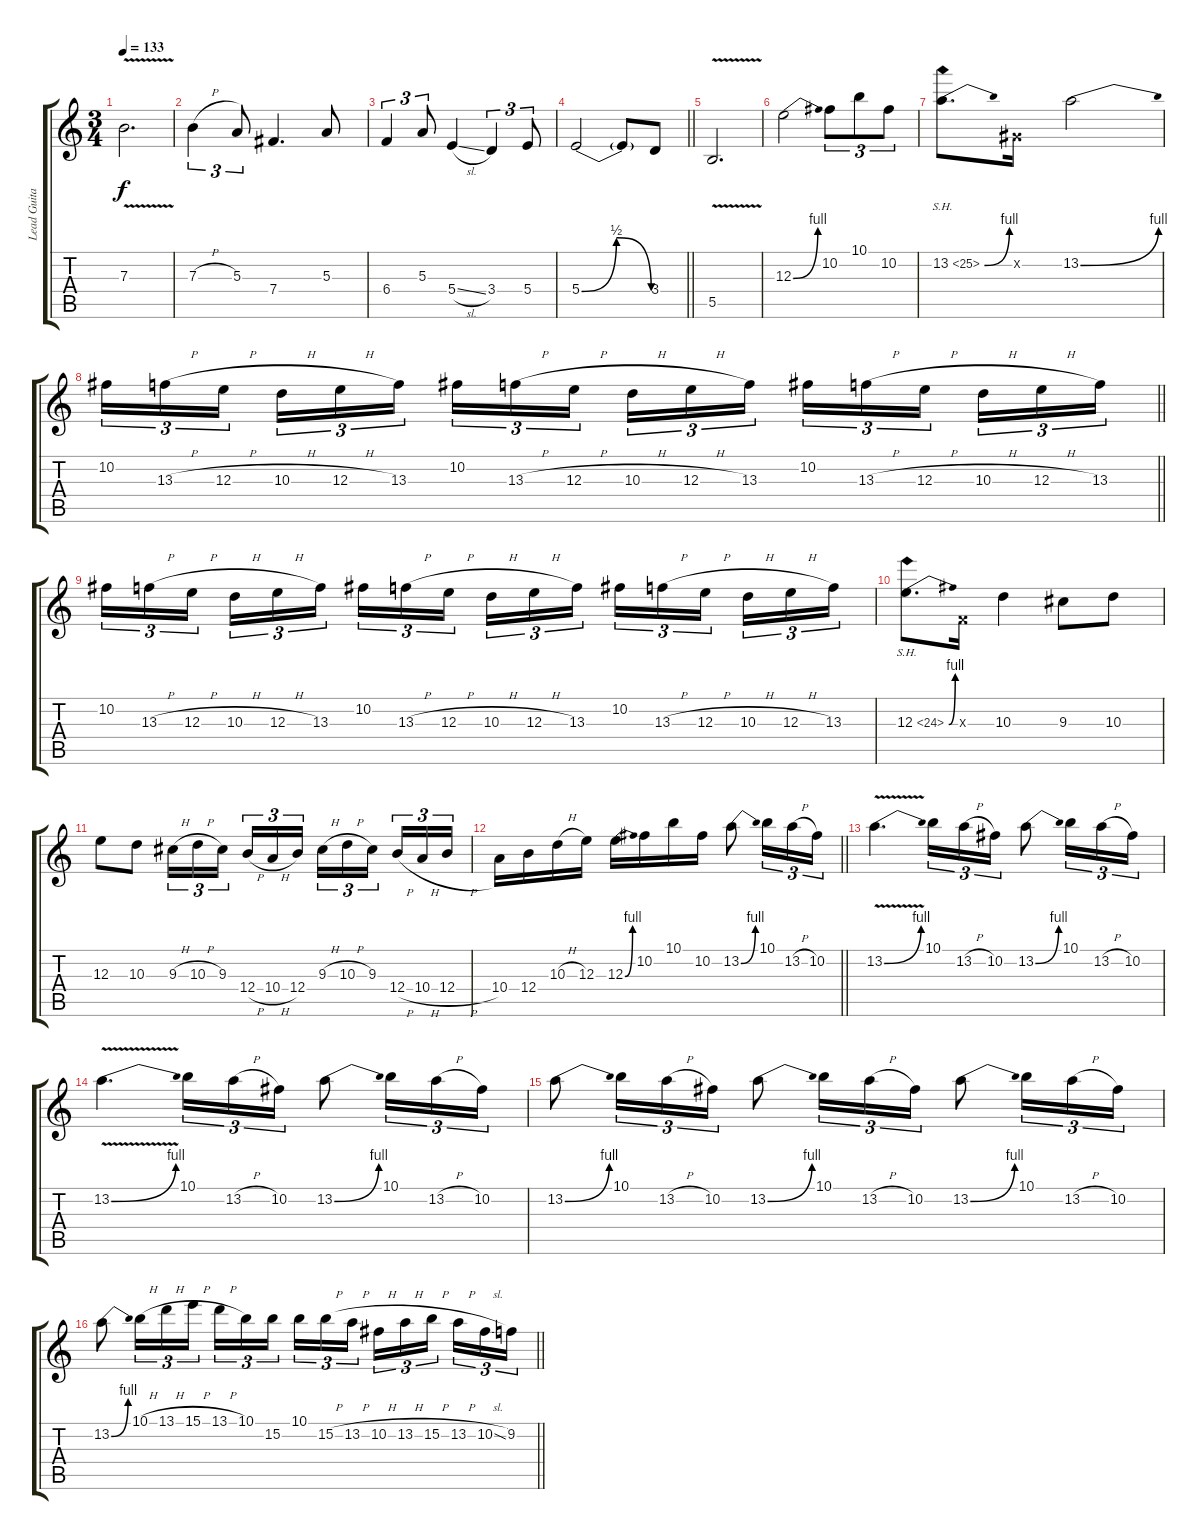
\track ("Lead Guitar" "Lead Guita") {instrument distortionguitar}
\staff {score tabs}
\tuning (Db4 Ab3 E3 B2 Gb2 B1) {hide}
\ts (3 4)
\tempo 133
\clef g2
\ks c
7.3{v}.2{d dy f} |
7.3{h}.4{tu (3 2)} 5.3.8{tu (3 2)} 7.4.4{d} 5.3.8 |
6.4.4{tu (3 2)} 5.3.8{tu (3 2)} 5.4{sl}.4 3.4.4{tu (3 2)} 5.4.8{tu (3 2)} |
\barLineRight lightlight
5.4{be (bendrelease 0 0 15 2 45 2 60 0)}.2 5.4{t}.8 3.4.8 |
5.5{v}.2{d} |
12.3{be (bend 0 0 60 4)}.2 10.2.8{tu (3 2)} 10.1.8{tu (3 2)} 10.2.8{tu (3 2)} |
13.2{be (bend 0 0 60 4) sh 12}.8{d} 0.2{x}.16 13.2{be (bend 0 0 60 4)}.2 |
\barLineRight lightlight
10.2.16{tu (3 2)} 13.3{h}.16{tu (3 2)} 12.3{h}.16{tu (3 2) beam splitsecondary} 10.3{h}.16{tu (3 2)} 12.3{h}.16{tu (3 2)} 13.3.16{tu (3 2)} 10.2.16{tu (3 2)} 13.3{h}.16{tu (3 2)} 12.3{h}.16{tu (3 2) beam splitsecondary} 10.3{h}.16{tu (3 2)} 12.3{h}.16{tu (3 2)} 13.3.16{tu (3 2)} 10.2.16{tu (3 2)} 13.3{h}.16{tu (3 2)} 12.3{h}.16{tu (3 2) beam splitsecondary} 10.3{h}.16{tu (3 2)} 12.3{h}.16{tu (3 2)} 13.3.16{tu (3 2)} |
10.2.16{tu (3 2)} 13.3{h}.16{tu (3 2)} 12.3{h}.16{tu (3 2) beam splitsecondary} 10.3{h}.16{tu (3 2)} 12.3{h}.16{tu (3 2)} 13.3.16{tu (3 2)} 10.2.16{tu (3 2)} 13.3{h}.16{tu (3 2)} 12.3{h}.16{tu (3 2) beam splitsecondary} 10.3{h}.16{tu (3 2)} 12.3{h}.16{tu (3 2)} 13.3.16{tu (3 2)} 10.2.16{tu (3 2)} 13.3{h}.16{tu (3 2)} 12.3{h}.16{tu (3 2) beam splitsecondary} 10.3{h}.16{tu (3 2)} 12.3{h}.16{tu (3 2)} 13.3.16{tu (3 2)} |
12.3{be (bend 0 0 60 4) sh 12}.8{d} 1.3{x}.16 10.3.4 9.3.8 10.3.8 |
12.3.8 10.3.8 9.3{h}.16{tu (3 2)} 10.3{h}.16{tu (3 2)} 9.3.16{tu (3 2) beam splitsecondary} 12.4{h}.16{tu (3 2)} 10.4{h}.16{tu (3 2)} 12.4.16{tu (3 2)} 9.3{h}.16{tu (3 2)} 10.3{h}.16{tu (3 2)} 9.3.16{tu (3 2) beam splitsecondary} 12.4{h}.16{tu (3 2)} 10.4{h}.16{tu (3 2)} 12.4{h}.16{tu (3 2)} |
\barLineRight lightlight
10.4.16 12.4.16 10.3{h}.16 12.3.16 12.3{be (bend 0 0 60 4)}.16 10.2.16 10.1.16 10.2.16 13.2{be (bend 0 0 60 4)}.8 10.1.16{tu (3 2)} 13.2{h}.16{tu (3 2)} 10.2.16{tu (3 2)} |
13.2{be (bend 0 0 60 4) v}.4{d} 10.1.16{tu (3 2)} 13.2{h}.16{tu (3 2)} 10.2.16{tu (3 2)} 13.2{be (bend 0 0 60 4)}.8 10.1.16{tu (3 2)} 13.2{h}.16{tu (3 2)} 10.2.16{tu (3 2)} |
13.2{be (bend 0 0 60 4) v}.4{d} 10.1.16{tu (3 2)} 13.2{h}.16{tu (3 2)} 10.2.16{tu (3 2)} 13.2{be (bend 0 0 60 4)}.8 10.1.16{tu (3 2)} 13.2{h}.16{tu (3 2)} 10.2.16{tu (3 2)} |
13.2{be (bend 0 0 60 4)}.8 10.1.16{tu (3 2)} 13.2{h}.16{tu (3 2)} 10.2.16{tu (3 2)} 13.2{be (bend 0 0 60 4)}.8 10.1.16{tu (3 2)} 13.2{h}.16{tu (3 2)} 10.2.16{tu (3 2)} 13.2{be (bend 0 0 60 4)}.8 10.1.16{tu (3 2)} 13.2{h}.16{tu (3 2)} 10.2.16{tu (3 2)} |
\barLineRight lightlight
13.2{be (bend 0 0 60 4)}.8 10.1{h}.16{tu (3 2)} 13.1{h}.16{tu (3 2)} 15.1{h}.16{tu (3 2)} 13.1{h}.16{tu (3 2)} 10.1.16{tu (3 2)} 15.2.16{tu (3 2) beam splitsecondary} 10.1.16{tu (3 2)} 15.2{h}.16{tu (3 2)} 13.2{h}.16{tu (3 2)} 10.2{h}.16{tu (3 2)} 13.2{h}.16{tu (3 2)} 15.2{h}.16{tu (3 2) beam splitsecondary} 13.2{h}.16{tu (3 2)} 10.2{sl}.16{tu (3 2)} 9.2.16{tu (3 2)}
